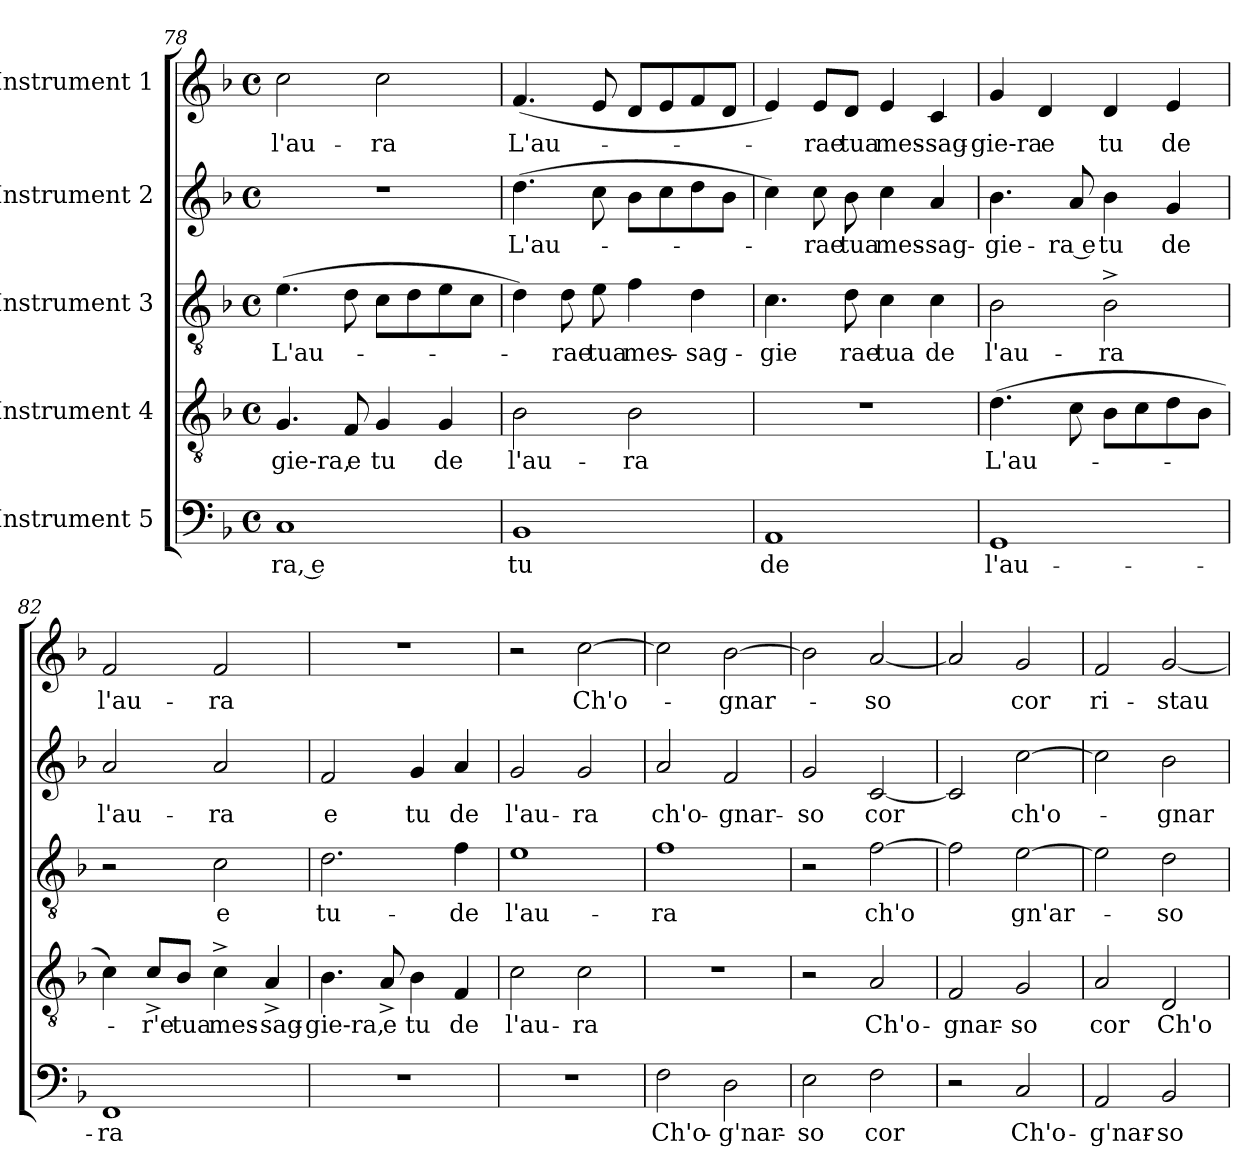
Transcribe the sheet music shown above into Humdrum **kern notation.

**kern	**text	**kern	**text	**kern	**text	**kern	**text	**kern	**text
*part5	*part5	*part4	*part4	*part3	*part3	*part2	*part2	*part1	*part1
*staff5	*staff5	*staff4	*staff4	*staff3	*staff3	*staff2	*staff2	*staff1	*staff1
*I"Instrument 5	*	*I"Instrument 4	*	*I"Instrument 3	*	*I"Instrument 2	*	*I"Instrument 1	*
*clefF4	*	*clefGv2	*	*clefGv2	*	*clefG2	*	*clefG2	*
*k[b-]	*	*k[b-]	*	*k[b-]	*	*k[b-]	*	*k[b-]	*
*F:	*	*F:	*	*F:	*	*F:	*	*F:	*
*M4/4	*	*M4/4	*	*M4/4	*	*M4/4	*	*M4/4	*
*met(c)	*	*met(c)	*	*met(c)	*	*met(c)	*	*met(c)	*
=78	=78	=78	=78	=78	=78	=78	=78	=78	=78
!	!LO:LY:b:rj	!	!LO:LY:b	!	!LO:LY:b	!	!	!	!LO:LY:b:cj
1C	-ra, e	4.G/	-gie-ra,	(>4.e\	L'au-	1r	.	2cc\	l'au-
!	!	!	!LO:LY:b	!	!	!	!	!	!
.	.	8F/	e	8d\	.	.	.	.	.
!	!	!	!LO:LY:b:cj	!	!	!	!	!	!LO:LY:b:cj
.	.	4G/	tu	8c\L	.	.	.	2cc\	-ra
.	.	.	.	8d\	.	.	.	.	.
!	!	!	!LO:LY:b:cj	!	!	!	!	!	!
.	.	4G/	de	8e\	.	.	.	.	.
.	.	.	.	8c\J	.	.	.	.	.
=79	=79	=79	=79	=79	=79	=79	=79	=79	=79
!	!LO:LY:b:cj	!	!LO:LY:b:cj	!	!	!	!LO:LY:b	!	!LO:LY:b
1BB-	tu	2B-\	l'au-	4d\)	.	(>4.dd\	L'au-	(<4.f/	L'au-
!	!	!	!	!	!LO:LY:b:cj	!	!	!	!
.	.	.	.	8d\	-rae	.	.	.	.
!	!	!	!	!	!LO:LY:b:cj	!	!	!	!
.	.	.	.	8e\	tua	8cc\	.	8e/	.
!	!	!	!LO:LY:b:cj	!	!LO:LY:b:cj	!	!	!	!
.	.	2B-\	-ra	4f\	mes-	8b-\L	.	8d/L	.
.	.	.	.	.	.	8cc\	.	8e/	.
!	!	!	!	!	!LO:LY:b:cj	!	!	!	!
.	.	.	.	4d\	-sag-	8dd\	.	8f/	.
.	.	.	.	.	.	8b-\J	.	8d/J	.
=80	=80	=80	=80	=80	=80	=80	=80	=80	=80
!	!LO:LY:b:cj	!	!	!	!LO:LY:b:cj	!	!	!	!
1AA	de	1r	.	4.c\	-gie	4cc\)	.	4e/)	.
!	!	!	!	!	!	!	!LO:LY:b:cj	!	!LO:LY:b:cj
.	.	.	.	.	.	8cc\	-rae	8e/L	-rae
!	!	!	!	!	!LO:LY:b:cj	!	!LO:LY:b:cj	!	!LO:LY:b:cj
.	.	.	.	8d\	rae	8b-\	tua	8d/J	tua
!	!	!	!	!	!LO:LY:b:cj	!	!LO:LY:b	!	!LO:LY:b
.	.	.	.	4c\	tua	4cc\	mes-	4e/	mes-
!	!	!	!	!	!LO:LY:b:cj	!	!LO:LY:b:cj	!	!LO:LY:b:cj
.	.	.	.	4c\	de	4a/	-sag-	4c/	-sag-
!!LO:PB:g=z
=81	=81	=81	=81	=81	=81	=81	=81	=81	=81
!	!LO:LY:b:cj	!	!LO:LY:b	!	!LO:LY:b:cj	!	!LO:LY:b:cj	!	!LO:LY:b
1GG	l'au-	(>4.d\	L'au-	2B-\	l'au-	4.b-\	-gie-	4g/	-gie-ra
!	!	!	!	!	!	!	!	!	!LO:LY:b
.	.	.	.	.	.	.	.	4d/	e
!	!	!	!	!	!	!	!LO:LY:b:rj	!	!
.	.	8c\	.	.	.	8a/	-ra e	.	.
!	!	!	!	!	!LO:LY:b:cj	!	!LO:LY:b:cj	!	!LO:LY:b:cj
.	.	8B-\L	.	2B-^>\	-ra	4b-\	tu	4d/	tu
.	.	8c\	.	.	.	.	.	.	.
!	!	!	!	!	!	!	!LO:LY:b:cj	!	!LO:LY:b:cj
.	.	8d\	.	.	.	4g/	de	4e/	de
.	.	8B-\J	.	.	.	.	.	.	.
=82	=82	=82	=82	=82	=82	=82	=82	=82	=82
!	!LO:LY:b:cj	!	!	!	!	!	!LO:LY:b:cj	!	!LO:LY:b:cj
1FF	-ra	4c\)	.	2r	.	2a/	l'au-	2f/	l'au-
!	!	!	!LO:LY:b:cj	!	!	!	!	!	!
.	.	8c^>/L	-r'e	.	.	.	.	.	.
!	!	!	!LO:LY:b:cj	!	!	!	!	!	!
.	.	8B-/J	tua	.	.	.	.	.	.
!	!	!	!LO:LY:b	!	!LO:LY:b:cj	!	!LO:LY:b:cj	!	!LO:LY:b:cj
.	.	4c^<\	mes-	2c\	e	2a/	-ra	2f/	-ra
!	!	!	!LO:LY:b:rj	!	!	!	!	!	!
.	.	4A^>/	-sag-	.	.	.	.	.	.
=83	=83	=83	=83	=83	=83	=83	=83	=83	=83
!	!	!	!LO:LY:b	!	!LO:LY:b:cj	!	!LO:LY:b:cj	!	!
1r	.	4.B-\	-gie-ra,	2.d\	tu-	2f/	e	1r	.
!	!	!	!LO:LY:b	!	!	!	!	!	!
.	.	8A^>/	e	.	.	.	.	.	.
!	!	!	!LO:LY:b:cj	!	!	!	!LO:LY:b:cj	!	!
.	.	4B-\	tu	.	.	4g/	tu	.	.
!	!	!	!LO:LY:b:cj	!	!LO:LY:b:cj	!	!LO:LY:b:cj	!	!
.	.	4F/	de	4f\	-de	4a/	de	.	.
=84	=84	=84	=84	=84	=84	=84	=84	=84	=84
!	!	!	!LO:LY:b:cj	!	!LO:LY:b:cj	!	!LO:LY:b:cj	!	!
1r	.	2c\	l'au-	1e	l'au-	2g/	l'au-	2r	.
!	!	!	!LO:LY:b:rj	!	!	!	!LO:LY:b:rj	!	!LO:LY:b
.	.	2c\	-ra	.	.	2g/	-ra	[>2cc\	Ch'o-
=85	=85	=85	=85	=85	=85	=85	=85	=85	=85
!	!LO:LY:b	!	!	!	!LO:LY:b:cj	!	!LO:LY:b	!	!
2F\	Ch'o-	1r	.	1f	-ra	2a/	ch'o-	2cc\]	.
!	!LO:LY:b:rj	!	!	!	!	!	!LO:LY:b:rj	!	!LO:LY:b
2D\	-g'nar-	.	.	.	.	2f/	-gnar-	[>2b-\	-gnar-
=86	=86	=86	=86	=86	=86	=86	=86	=86	=86
!	!LO:LY:b:cj	!	!	!	!	!	!LO:LY:b:cj	!	!
2E\	-so	2r	.	2r	.	2g/	-so	2b-\]	.
!	!LO:LY:b:cj	!	!LO:LY:b:cj	!	!LO:LY:b	!	!LO:LY:b	!	!LO:LY:b
2F\	cor	2A/	Ch'o-	[>2f\	ch'o	[>2c/	cor	[>2a/	-so
!!LO:LB:g=z
=87	=87	=87	=87	=87	=87	=87	=87	=87	=87
!	!	!	!LO:LY:b:cj	!	!	!	!	!	!
2r	.	2F/	-gnar-	2f\]	.	2c/]	.	2a/]	.
!	!LO:LY:b:cj	!	!LO:LY:b:rj	!	!LO:LY:b	!	!LO:LY:b	!	!LO:LY:b:cj
2C/	Ch'o-	2G/	-so	[>2e\	gn'ar-	[>2cc\	ch'o-	2g/	cor
=88	=88	=88	=88	=88	=88	=88	=88	=88	=88
!	!LO:LY:b:cj	!	!LO:LY:b:cj	!	!	!	!	!	!LO:LY:b:cj
2AA/	-g'nar-	2A/	cor	2e\]	.	2cc\]	.	2f/	ri-
!	!LO:LY:b:rj	!	!LO:LY:b:cj	!	!LO:LY:b:cj	!	!LO:LY:b:cj	!	!LO:LY:b
2BB-/	-so	2D/	Ch'o	2d\	-so	2b-\	-gnar-	[<2g/	-stau-
=	=	=	=	=	=	=	=	=	=
*-	*-	*-	*-	*-	*-	*-	*-	*-	*-
